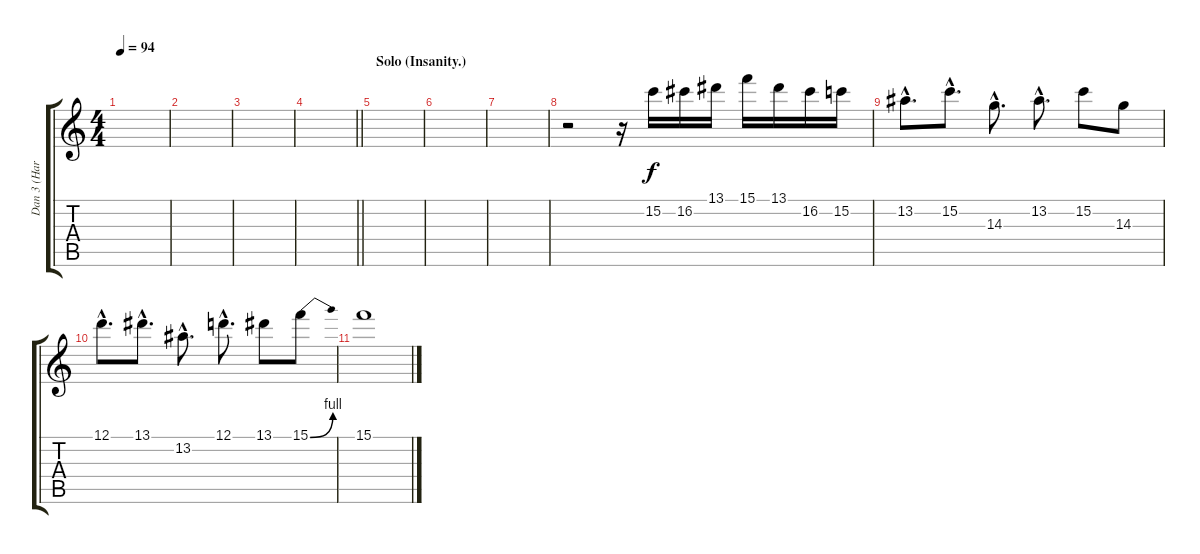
\track ("Dan 3 (Harm.)" "Dan 3 (Har") {instrument distortionguitar}
\staff {score tabs}
\tuning (D4 A3 F3 C3 G2 C2) {hide}
\ts (4 4)
\tempo 94
\clef g2
\ks c
|
|
|
\barLineRight lightlight
|
\section ("" "Solo (Insanity.)")
|
|
|
r.2 r.16 15.2.16 16.2.16 13.1.16 15.1.16 13.1.16 16.2.16 15.2.16 |
13.2{hac}.8{d} 15.2{hac}.8{d} 14.3{hac}.8{d} 13.2{hac}.8{d} 15.2.8 14.3.8 |
12.1{hac}.8{d} 13.1{hac}.8{d} 13.2{hac}.8{d} 12.1{hac}.8{d} 13.1.8 15.1{be (bend 0 0 60 4)}.8 |
15.1.1
